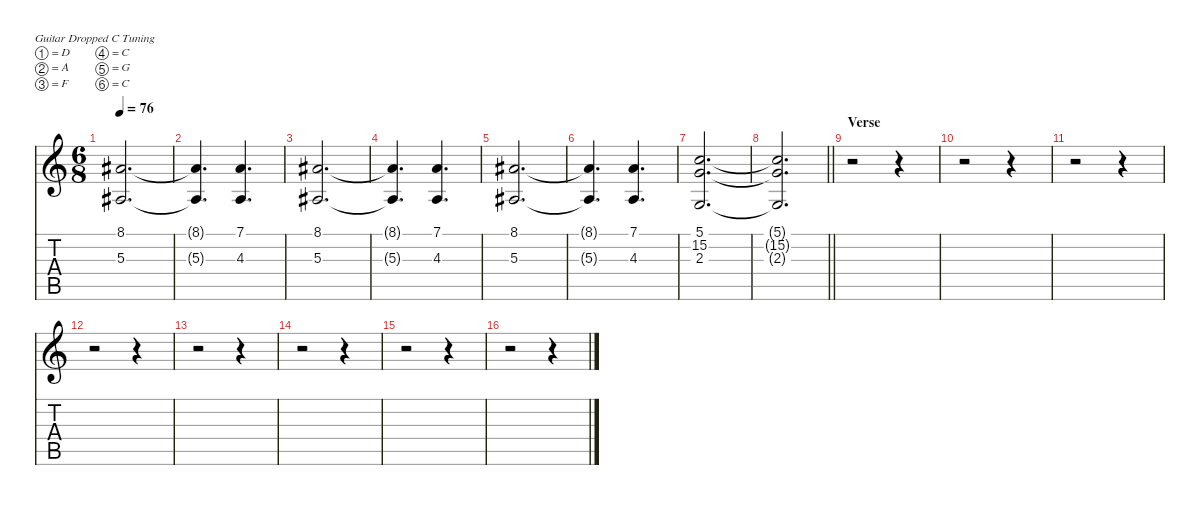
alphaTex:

\defaultSystemsLayout 4
\hideDynamics
\bracketExtendMode nobrackets
\singleTrackTrackNamePolicy hidden
\multiTrackTrackNamePolicy hidden
\firstSystemTrackNameMode fullname
\firstSystemTrackNameOrientation horizontal
\otherSystemsTrackNameOrientation horizontal
\track ("Synth" "vln.") {instrument synthstrings1}
\staff {score tabs}
\tuning (D4 A3 F3 C3 G2 C2)
\ts (6 8)
\tempo 76
\clef g2
\ks c
(8.1{acc #} 5.3{acc #}).2{d dy mf beam Up} |
(8.1{t acc #} 5.3{t acc #}).4{d beam Up} (7.1 4.3).4{d beam Up} |
(8.1{acc #} 5.3{acc #}).2{d beam Up} |
(8.1{t acc #} 5.3{t acc #}).4{d beam Up} (7.1 4.3).4{d beam Up} |
(8.1{acc #} 5.3{acc #}).2{d beam Up} |
(8.1{t acc #} 5.3{t acc #}).4{d beam Up} (7.1 4.3).4{d beam Up} |
(5.1 15.2 2.3).2{d beam Up} |
\barLineRight lightlight
(5.1{t} 15.2{t} 2.3{t}).2{d beam Up} |
\section ("" "Verse")
r.2{beam Down} r.4{beam Down} |
r.2{beam Down} r.4{beam Down} |
r.2{beam Down} r.4{beam Down} |
r.2{beam Down} r.4{beam Down} |
r.2{beam Down} r.4{beam Down} |
r.2{beam Down} r.4{beam Down} |
r.2{beam Down} r.4{beam Down} |
r.2{beam Down} r.4{beam Down}
